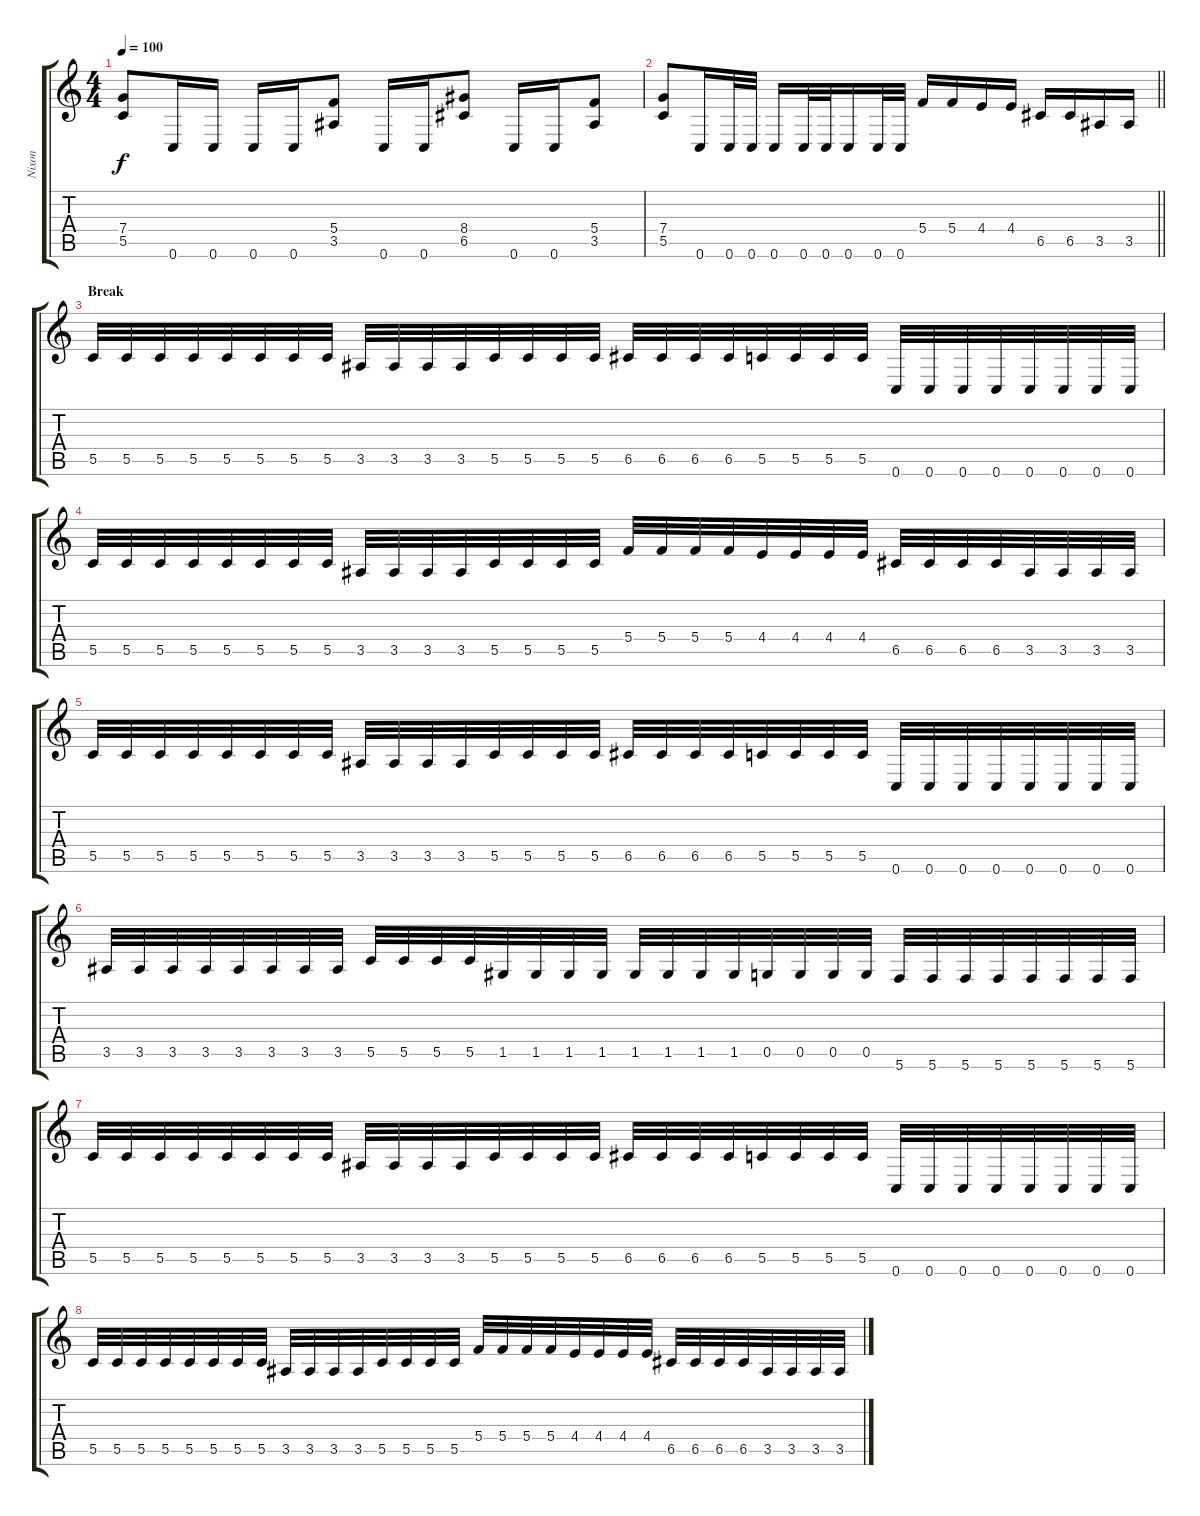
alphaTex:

\track ("Nixon" "Nixon") {instrument distortionguitar}
\staff {score tabs}
\tuning (D4 A3 F3 C3 G2 C2) {hide}
\ts (4 4)
\tempo 100
\clef g2
\ks c
(7.4 5.5).8{dy f} 0.6.16 0.6.16 0.6.16 0.6.16 (5.4 3.5).8 0.6.16 0.6.16 (8.4 6.5).8 0.6.16 0.6.16 (5.4 3.5).8 |
\barLineRight lightlight
(7.4 5.5).8 0.6.16 0.6.32 0.6.32 0.6.16 0.6.32 0.6.32 0.6.16 0.6.32 0.6.32 5.4.16 5.4.16 4.4.16 4.4.16 6.5.16 6.5.16 3.5.16 3.5.16 |
\section ("" "Break")
5.5.32 5.5.32 5.5.32 5.5.32 5.5.32 5.5.32 5.5.32 5.5.32 3.5.32 3.5.32 3.5.32 3.5.32 5.5.32 5.5.32 5.5.32 5.5.32 6.5.32 6.5.32 6.5.32 6.5.32 5.5.32 5.5.32 5.5.32 5.5.32 0.6.32 0.6.32 0.6.32 0.6.32 0.6.32 0.6.32 0.6.32 0.6.32 |
5.5.32 5.5.32 5.5.32 5.5.32 5.5.32 5.5.32 5.5.32 5.5.32 3.5.32 3.5.32 3.5.32 3.5.32 5.5.32 5.5.32 5.5.32 5.5.32 5.4.32 5.4.32 5.4.32 5.4.32 4.4.32 4.4.32 4.4.32 4.4.32 6.5.32 6.5.32 6.5.32 6.5.32 3.5.32 3.5.32 3.5.32 3.5.32 |
5.5.32 5.5.32 5.5.32 5.5.32 5.5.32 5.5.32 5.5.32 5.5.32 3.5.32 3.5.32 3.5.32 3.5.32 5.5.32 5.5.32 5.5.32 5.5.32 6.5.32 6.5.32 6.5.32 6.5.32 5.5.32 5.5.32 5.5.32 5.5.32 0.6.32 0.6.32 0.6.32 0.6.32 0.6.32 0.6.32 0.6.32 0.6.32 |
3.5.32 3.5.32 3.5.32 3.5.32 3.5.32 3.5.32 3.5.32 3.5.32 5.5.32 5.5.32 5.5.32 5.5.32 1.5.32 1.5.32 1.5.32 1.5.32 1.5.32 1.5.32 1.5.32 1.5.32 0.5.32 0.5.32 0.5.32 0.5.32 5.6.32 5.6.32 5.6.32 5.6.32 5.6.32 5.6.32 5.6.32 5.6.32 |
5.5.32 5.5.32 5.5.32 5.5.32 5.5.32 5.5.32 5.5.32 5.5.32 3.5.32 3.5.32 3.5.32 3.5.32 5.5.32 5.5.32 5.5.32 5.5.32 6.5.32 6.5.32 6.5.32 6.5.32 5.5.32 5.5.32 5.5.32 5.5.32 0.6.32 0.6.32 0.6.32 0.6.32 0.6.32 0.6.32 0.6.32 0.6.32 |
5.5.32 5.5.32 5.5.32 5.5.32 5.5.32 5.5.32 5.5.32 5.5.32 3.5.32 3.5.32 3.5.32 3.5.32 5.5.32 5.5.32 5.5.32 5.5.32 5.4.32 5.4.32 5.4.32 5.4.32 4.4.32 4.4.32 4.4.32 4.4.32 6.5.32 6.5.32 6.5.32 6.5.32 3.5.32 3.5.32 3.5.32 3.5.32
